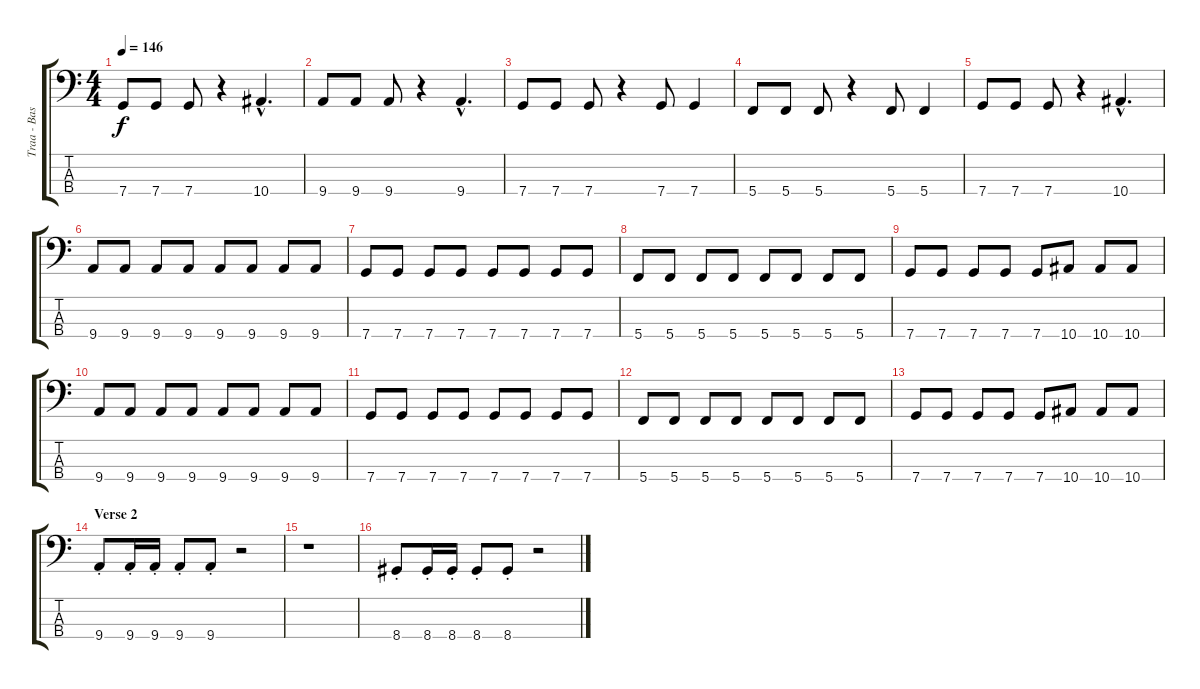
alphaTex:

\track ("Traa - Bass" "Traa - Bas") {instrument electricbassfinger}
\staff {score tabs}
\tuning (F2 C2 G1 C1) {hide}
\ts (4 4)
\tempo 146
\clef f4
\ks c
7.4.8{dy f} 7.4.8 7.4.8 r.4 10.4{hac}.4{d} |
9.4.8 9.4.8 9.4.8 r.4 9.4{hac}.4{d} |
7.4.8 7.4.8 7.4.8 r.4 7.4.8 7.4.4 |
5.4.8 5.4.8 5.4.8 r.4 5.4.8 5.4.4 |
7.4.8 7.4.8 7.4.8 r.4 10.4{hac}.4{d} |
9.4.8 9.4.8 9.4.8 9.4.8 9.4.8 9.4.8 9.4.8 9.4.8 |
7.4.8 7.4.8 7.4.8 7.4.8 7.4.8 7.4.8 7.4.8 7.4.8 |
5.4.8 5.4.8 5.4.8 5.4.8 5.4.8 5.4.8 5.4.8 5.4.8 |
7.4.8 7.4.8 7.4.8 7.4.8 7.4.8 10.4.8 10.4.8 10.4.8 |
9.4.8 9.4.8 9.4.8 9.4.8 9.4.8 9.4.8 9.4.8 9.4.8 |
7.4.8 7.4.8 7.4.8 7.4.8 7.4.8 7.4.8 7.4.8 7.4.8 |
5.4.8 5.4.8 5.4.8 5.4.8 5.4.8 5.4.8 5.4.8 5.4.8 |
7.4.8 7.4.8 7.4.8 7.4.8 7.4.8 10.4.8 10.4.8 10.4.8 |
\section ("" "Verse 2")
9.4{st}.8 9.4{st}.16 9.4{st}.16 9.4{st}.8 9.4{st}.8 r.2 |
r.1 |
8.4{st}.8 8.4{st}.16 8.4{st}.16 8.4{st}.8 8.4{st}.8 r.2
